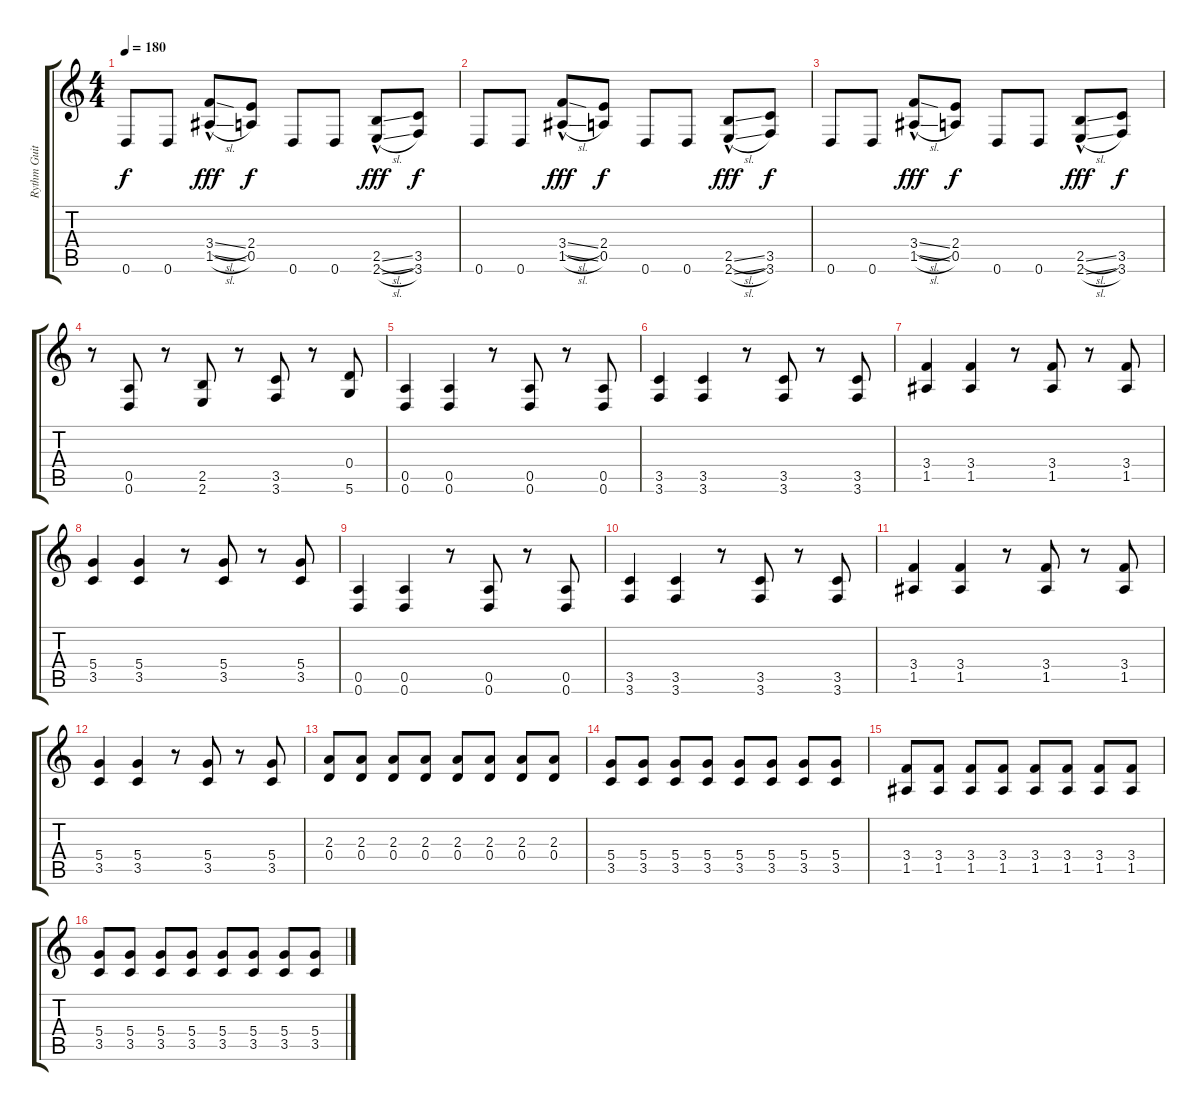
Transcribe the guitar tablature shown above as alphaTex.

\track ("Rythm Guitar" "Rythm Guit") {instrument distortionguitar}
\staff {score tabs}
\tuning (E4 B3 G3 D3 A2 D2) {hide}
\ts (4 4)
\tempo 180
\clef g2
\ks c
0.6.8{dy f} 0.6.8 (3.4{sl hac} 1.5{sl hac}).8{dy fff} (2.4 0.5).8{dy f} 0.6.8 0.6.8 (2.5{sl hac} 2.6{sl hac}).8{dy fff} (3.5 3.6).8{dy f} |
0.6.8 0.6.8 (3.4{sl hac} 1.5{sl hac}).8{dy fff} (2.4 0.5).8{dy f} 0.6.8 0.6.8 (2.5{sl hac} 2.6{sl hac}).8{dy fff} (3.5 3.6).8{dy f} |
0.6.8 0.6.8 (3.4{sl hac} 1.5{sl hac}).8{dy fff} (2.4 0.5).8{dy f} 0.6.8 0.6.8 (2.5{sl hac} 2.6{sl hac}).8{dy fff} (3.5 3.6).8{dy f} |
r.8 (0.5 0.6).8 r.8 (2.5 2.6).8 r.8 (3.5 3.6).8 r.8 (0.4 5.6).8 |
(0.5 0.6).4 (0.5 0.6).4 r.8 (0.5 0.6).8 r.8 (0.5 0.6).8 |
(3.5 3.6).4 (3.5 3.6).4 r.8 (3.5 3.6).8 r.8 (3.5 3.6).8 |
(3.4 1.5).4 (3.4 1.5).4 r.8 (3.4 1.5).8 r.8 (3.4 1.5).8 |
(5.4 3.5).4 (5.4 3.5).4 r.8 (5.4 3.5).8 r.8 (5.4 3.5).8 |
(0.5 0.6).4 (0.5 0.6).4 r.8 (0.5 0.6).8 r.8 (0.5 0.6).8 |
(3.5 3.6).4 (3.5 3.6).4 r.8 (3.5 3.6).8 r.8 (3.5 3.6).8 |
(3.4 1.5).4 (3.4 1.5).4 r.8 (3.4 1.5).8 r.8 (3.4 1.5).8 |
(5.4 3.5).4 (5.4 3.5).4 r.8 (5.4 3.5).8 r.8 (5.4 3.5).8 |
(2.3 0.4).8 (2.3 0.4).8 (2.3 0.4).8 (2.3 0.4).8 (2.3 0.4).8 (2.3 0.4).8 (2.3 0.4).8 (2.3 0.4).8 |
(5.4 3.5).8 (5.4 3.5).8 (5.4 3.5).8 (5.4 3.5).8 (5.4 3.5).8 (5.4 3.5).8 (5.4 3.5).8 (5.4 3.5).8 |
(3.4 1.5).8 (3.4 1.5).8 (3.4 1.5).8 (3.4 1.5).8 (3.4 1.5).8 (3.4 1.5).8 (3.4 1.5).8 (3.4 1.5).8 |
(5.4 3.5).8 (5.4 3.5).8 (5.4 3.5).8 (5.4 3.5).8 (5.4 3.5).8 (5.4 3.5).8 (5.4 3.5).8 (5.4 3.5).8
